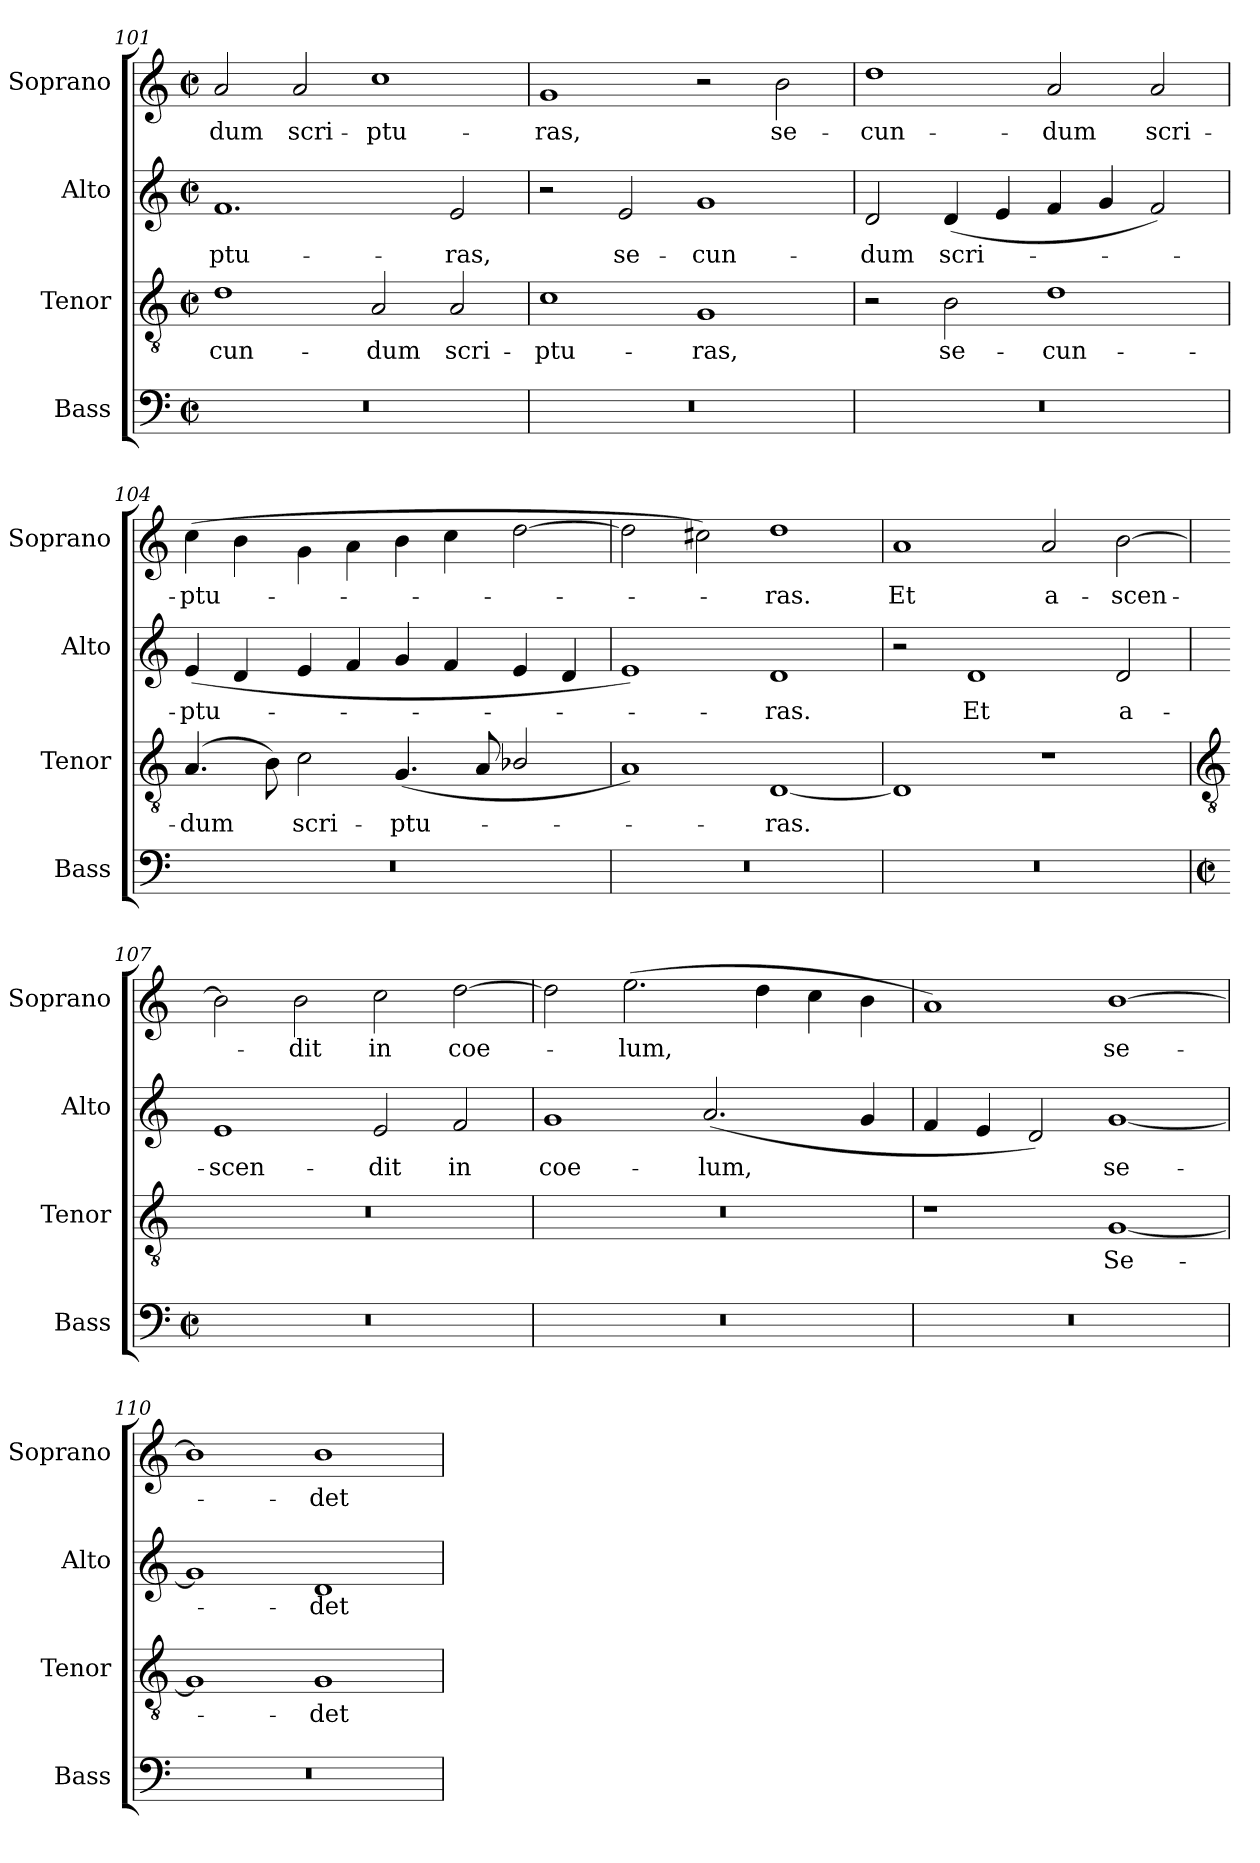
**kern	**kern	**text	**kern	**text	**kern	**text
*part4	*part3	*part3	*part2	*part2	*part1	*part1
*staff4	*staff3	*staff3	*staff2	*staff2	*staff1	*staff1
*I"Bass	*I"Tenor	*	*I"Alto	*	*I"Soprano	*
*I'Bass	*I'Tenor	*	*I'Alto	*	*I'Soprano	*
!!LO:LB:g=z
*clefF4	*clefGv2	*	*clefG2	*	*clefG2	*
*k[]	*k[]	*	*k[]	*	*k[]	*
*C:	*C:	*	*C:	*	*C:	*
*M4/2	*M4/2	*	*M4/2	*	*M4/2	*
*met(c|)	*met(c|)	*	*met(c|)	*	*met(c|)	*
=101	=101	=101	=101	=101	=101	=101
!	!	!LO:LY:b	!	!LO:LY:b	!	!LO:LY:b
0r	1d	-cun-	1.f	-ptu-	2a	-dum
!	!	!	!	!	!	!LO:LY:b
.	.	.	.	.	2a	scri-
!	!	!LO:LY:b	!	!	!	!LO:LY:b
.	2A	-dum	.	.	1cc	-ptu-
!	!	!LO:LY:b	!	!LO:LY:b	!	!
.	2A	scri-	2e	-ras,	.	.
=102	=102	=102	=102	=102	=102	=102
!	!	!LO:LY:b	!	!	!	!LO:LY:b
0r	1c	-ptu-	2r	.	1g	-ras,
!	!	!	!	!LO:LY:b	!	!
.	.	.	2e	se-	.	.
!	!	!LO:LY:b	!	!LO:LY:b	!	!
.	1G	-ras,	1g	-cun-	2r	.
!	!	!	!	!	!	!LO:LY:b
.	.	.	.	.	2b	se-
=103	=103	=103	=103	=103	=103	=103
!	!	!	!	!LO:LY:b	!	!LO:LY:b
0r	2r	.	2d	-dum	1dd	-cun-
!	!	!LO:LY:b	!	!LO:LY:b	!	!
.	2B	se-	(<4d	scri-	.	.
.	.	.	4e	.	.	.
!	!	!LO:LY:b	!	!	!	!LO:LY:b
.	1d	-cun-	4f	.	2a	-dum
.	.	.	4g	.	.	.
!	!	!	!	!	!	!LO:LY:b
.	.	.	2f)	.	2a	scri-
=104	=104	=104	=104	=104	=104	=104
!	!	!LO:LY:b	!	!LO:LY:b	!	!LO:LY:b
0r	(<4.A	-dum	(<4e	ptu-	(>4cc	-ptu-
.	.	.	4d	.	4b	.
.	8B)	.	.	.	.	.
!	!	!LO:LY:b	!	!	!	!
.	2c	scri-	4e	.	4g\	.
.	.	.	4f	.	4a\	.
!	!	!LO:LY:b	!	!	!	!
.	(<4.G	-ptu-	4g	.	4b	.
.	.	.	4f	.	4cc	.
.	8A	.	.	.	.	.
.	2B-X/	.	4e	.	[2dd	.
.	.	.	4d	.	.	.
=105	=105	=105	=105	=105	=105	=105
0r	1A)	.	1e)	.	2dd]	.
.	.	.	.	.	2cc#X)	.
!	!	!LO:LY:b	!	!LO:LY:b	!	!LO:LY:b
.	[1D	ras.	1d	ras.	1dd	ras.
=106	=106	=106	=106	=106	=106	=106
!	!	!	!	!	!	!LO:LY:b
0r	1D]	.	2r	.	1a	Et
!	!	!	!	!LO:LY:b	!	!
.	.	.	1d	Et	.	.
!	!	!	!	!	!	!LO:LY:b
.	1r	.	.	.	2a	a-
!	!	!	!	!LO:LY:b	!	!LO:LY:b
.	.	.	2d	a-	[2b	-scen-
!!LO:LB:g=z
=107	=107	=107	=107	=107	=107	=107
*	*clefGv2	*	*	*	*	*
*M4/2	*	*	*	*	*	*
*met(c|)	*	*	*	*	*	*
!	!	!	!	!LO:LY:b	!	!
0r	0r	.	1e	-scen-	2b]	.
!	!	!	!	!	!	!LO:LY:b
.	.	.	.	.	2b	dit
!	!	!	!	!LO:LY:b	!	!LO:LY:b
.	.	.	2e	-dit	2cc	in
!	!	!	!	!LO:LY:b	!	!LO:LY:b
.	.	.	2f	in	[2dd	coe-
=108	=108	=108	=108	=108	=108	=108
!	!	!	!	!LO:LY:b	!	!
0r	0r	.	1g	coe-	2dd]	.
!	!	!	!	!	!	!LO:LY:b
.	.	.	.	.	(>2.ee	lum,
!	!	!	!	!LO:LY:b	!	!
.	.	.	(<2.a	-lum,	.	.
.	.	.	.	.	4dd	.
.	.	.	.	.	4cc	.
.	.	.	4g	.	4b	.
=109	=109	=109	=109	=109	=109	=109
0r	1r	.	4f	.	1a)	.
.	.	.	4e	.	.	.
.	.	.	2d)	.	.	.
!	!	!LO:LY:b	!	!LO:LY:b	!	!LO:LY:b
.	[1G	Se-	[1g	se-	[1b	se-
=110	=110	=110	=110	=110	=110	=110
0r	1G]	.	1g]	.	1b]	.
!	!	!LO:LY:b	!	!LO:LY:b	!	!LO:LY:b
.	1G	det	1d	det	1b	det
=	=	=	=	=	=	=
*-	*-	*-	*-	*-	*-	*-
